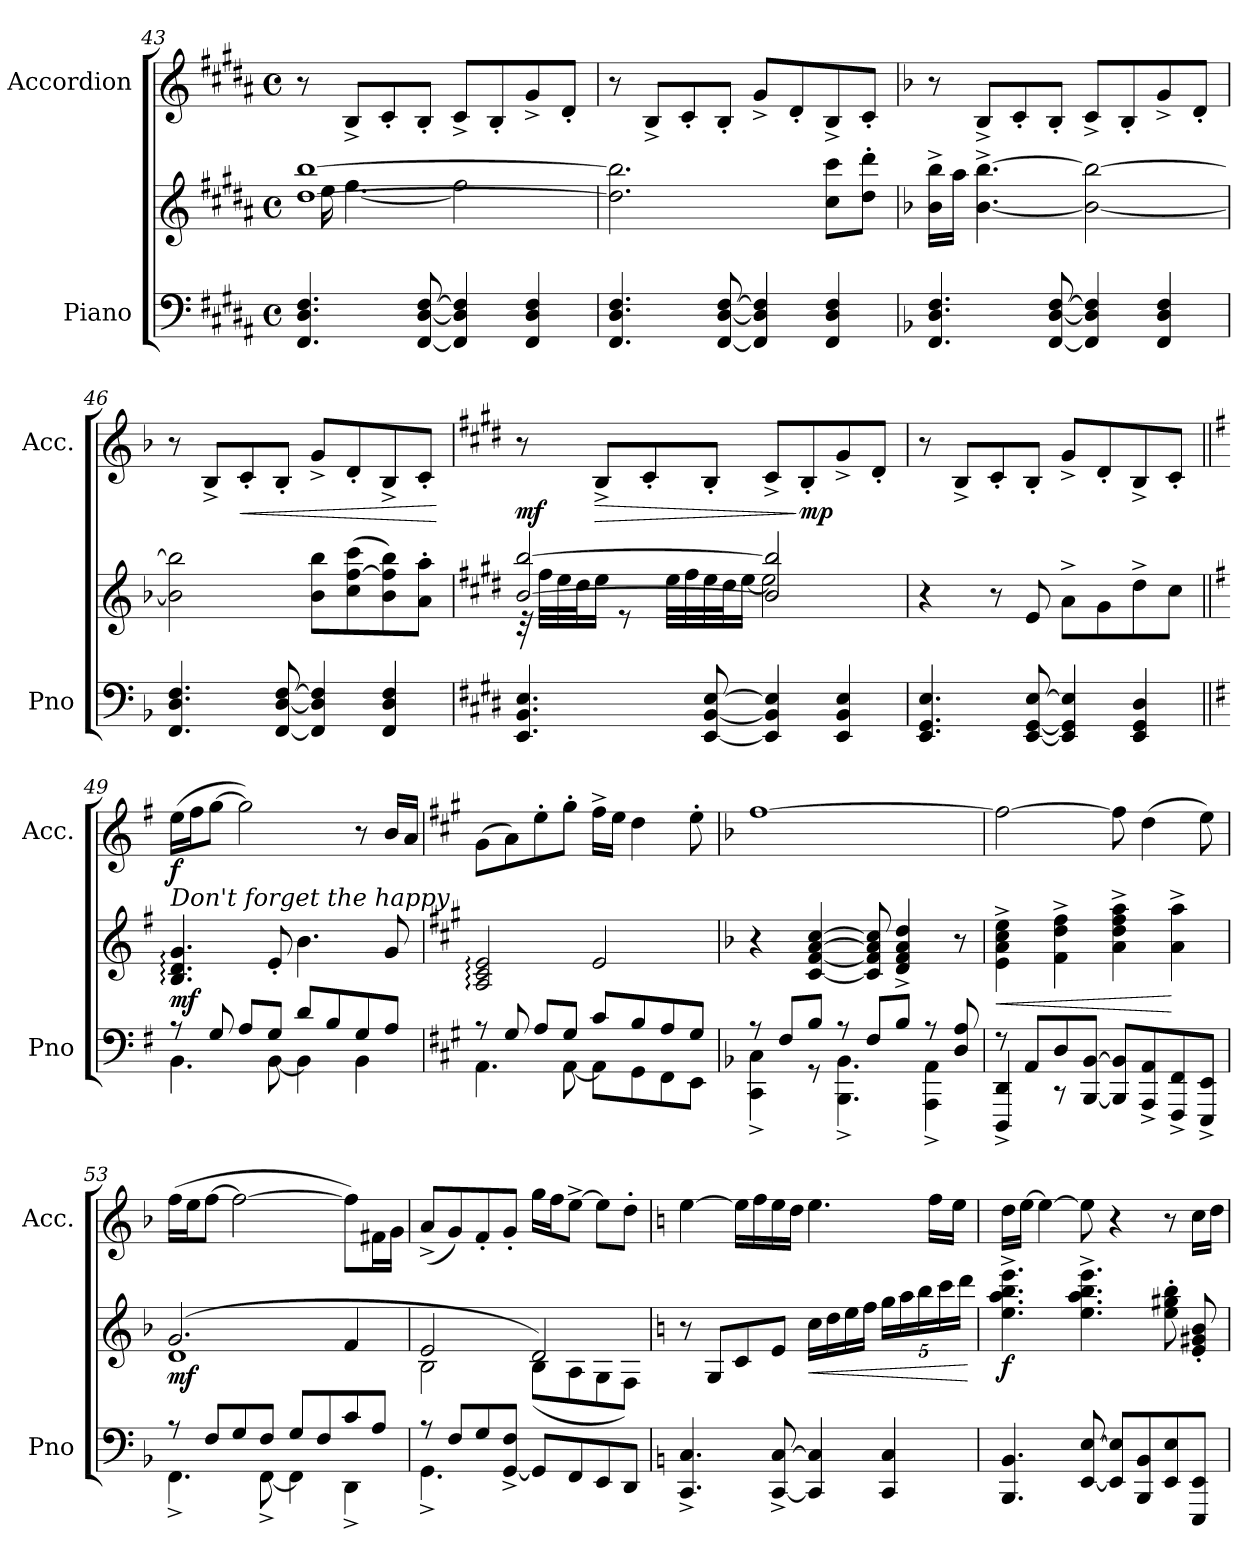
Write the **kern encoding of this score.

**kern	**kern	**dynam	**kern	**dynam
*part2	*part2	*part2	*part1	*part1
*staff3	*staff2	*staff2/3	*staff1	*staff1
*I"Piano	*	*	*I"Accordion	*
*I'Pno	*	*	*I'Acc.	*
*clefF4	*clefG2	*	*clefG2	*
*k[f#c#g#d#a#]	*k[f#c#g#d#a#]	*	*k[f#c#g#d#a#]	*
*M4/4	*M4/4	*	*M4/4	*
*met(c)	*met(c)	*	*met(c)	*
=43	=43	=43	=43	=43
*	*^	*	*	*
4.FF#/ 4.D#/ 4.F#/	[1dd# [1bb	16ryy	.	8r	.
.	.	16ee\	.	.	.
.	.	[4.ff#\	.	8B^/L	.
.	.	.	.	8c#'/	.
[8FF#/ [8D#/ [8F#/	.	.	.	8B'/J	.
4FF#/] 4D#/] 4F#/]	.	2ff#\]	.	8c#^/L	.
.	.	.	.	8B'/	.
4FF#/ 4D#/ 4F#/	.	.	.	8g#^/	.
.	.	.	.	8d#'/J	.
*	*v	*v	*	*	*
=44	=44	=44	=44	=44
4.FF#/ 4.D#/ 4.F#/	2.dd#\] 2.bb\]	.	8r	.
.	.	.	8B^/L	.
.	.	.	8c#'/	.
[8FF#/ [8D#/ [8F#/	.	.	8B'/J	.
4FF#/] 4D#/] 4F#/]	.	.	8g#^/L	.
.	.	.	8d#'/	.
4FF#/ 4D#/ 4F#/	8cc#\ 8ccc#\L	.	8B^/	.
.	8dd#\' 8ddd#\'J	.	8c#'/J	.
=45	=45	=45	=45	=45
*k[b-]	*k[b-]	*	*k[b-]	*
4.FF/ 4.D/ 4.F/	16b-\^ 16bb-\^LL	.	8r	.
.	16aa\JJ	.	.	.
.	[4.b-\^ [4.bb-\^	.	8B-^/L	.
.	.	.	8c'/	.
[8FF/ [8D/ [8F/	.	.	8B-'/J	.
4FF/] 4D/] 4F/]	2b-\_ 2bb-\_	.	8c^/L	.
.	.	.	8B-'/	.
4FF/ 4D/ 4F/	.	.	8g^/	.
.	.	.	8d'/J	.
!!LO:PB:g=z
=46	=46	=46	=46	=46
4.FF/ 4.D/ 4.F/	2b-\] 2bb-\]	.	8r	.
.	.	.	8B-^/L	.
!	!	!	!	!LO:HP:b
.	.	.	8c'/	<
[8FF/ [8D/ [8F/	.	.	8B-'/J	.
4FF/] 4D/] 4F/]	8b-\ 8bb-\L	.	8g^/L	.
.	(>8cc\ [8ff\ 8ccc\	.	8d'/	.
4FF/ 4D/ 4F/	8b-\ 8ff\] 8bb-\)	.	8B-^/	.
.	8a\' 8aa\'J	.	8c'/J	.
.	.	.	.	[
=47	=47	=47	=47	=47
*k[f#c#g#d#]	*k[f#c#g#d#]	*	*k[f#c#g#d#]	*
*	*^	*	*	*
!	!	!	!	!	!LO:DY:b
4.EE/ 4.BB/ 4.E/	[2b/ [2bb/	32r	.	8r	mf
.	.	32ff#\LLL	.	.	.
.	.	32ee\	.	.	.
.	.	32dd#\J	.	.	.
!	!	!	!	!	!LO:HP:b
.	.	16ee\JJ	.	8B^/L	>
.	.	8r	.	.	.
.	.	.	.	8c#'/	.
.	.	32ee\LLL	.	.	.
.	.	32ff#\	.	.	.
[8EE/ [8BB/ [8E/	.	32ee\	.	8B'/J	.
.	.	32dd#\J	.	.	.
.	.	[16ee\JJ	.	.	.
4EE/] 4BB/] 4E/]	2b/] 2bb/]	2ee\]	.	8c#^/L	.
!	!	!	!	!	!LO:DY:n=1:b
.	.	.	.	8B'/	] mp
4EE/ 4BB/ 4E/	.	.	.	8g#^/	.
.	.	.	.	8d#'/J	.
*	*v	*v	*	*	*
=48	=48	=48	=48	=48
4.EE/ 4.GG#/ 4.E/	4r	.	8r	.
.	.	.	8B^/L	.
.	8r	.	8c#'/	.
[8EE/ [8GG#/ [8E/	8e/	.	8B'/J	.
4EE/] 4GG#/] 4E/]	8a^\L	.	8g#^/L	.
.	8g#\	.	8d#'/	.
4EE/ 4GG#/ 4D#/	8dd#^\	.	8B^/	.
.	8cc#\J	.	8c#'/J	.
!!LO:LB:g=z
=49||	=49||	=49||	=49||	=49||
*k[f#]	*k[f#]	*	*k[f#]	*
*^	*	*	*	*
!	!	!	!	!LO:TX:b:i:t=Don't forget the happy	!
!	!	!	!LO:DY:b	!	!LO:DY:b
8r	4.BB\	4.B/: 4.d/: 4.g/:	mf	(>16ee\LL	f
.	.	.	.	16ff#\J	.
8G/	.	.	.	[8gg\J	.
8A/L	.	.	.	2gg\])	.
8G/J	[8BB\	8e'/	.	.	.
8d/L	4BB\]	4.b\	.	.	.
8B/	.	.	.	.	.
8G/	4BB\	.	.	8r	.
8A/J	.	8g/	.	16b/LL	.
.	.	.	.	16a/JJ	.
=50	=50	=50	=50	=50	=50
*k[f#c#g#]	*	*k[f#c#g#]	*	*k[f#c#g#]	*
8r	4.AA\	2A/: 2c#/: 2e/:	.	(>8g#\L	.
8G#/	.	.	.	8a\)	.
8A/L	.	.	.	8ee'\	.
8G#/J	[8AA\	.	.	8gg#'\J	.
8c#/L	8AA\L]	2e/	.	16ff#^\LL	.
.	.	.	.	16ee\JJ	.
8B/	8GG#\	.	.	4dd\	.
8A/	8FF#\	.	.	.	.
8G#/J	8EE\J	.	.	8ee'\	.
=51	=51	=51	=51	=51	=51
*k[b-]	*	*k[b-]	*	*k[b-]	*
8r	4CC\^ 4C\^	4r	.	[1ff	.
8F/L	.	.	.	.	.
8B-/J	8r	[4c/ [4f/ [4a/ [4cc/	.	.	.
8r	4.BBB-\^ 4.BB-\^	.	.	.	.
8F/L	.	8c/] 8f/] 8a/] 8cc/]	.	.	.
8B-/J	.	4d/^ 4f/^ 4a/^ 4dd/^	.	.	.
8r	4AAA\^ 4AA\^	.	.	.	.
8D/ 8A/	.	8r	.	.	.
=52	=52	=52	=52	=52	=52
!	!	!	!LO:HP:b	!	!
8r	4DDD/^ 4DD/^	4e\^ 4a\^ 4cc\^ 4ee\^	<	2ff\_	.
8AA/L	.	.	.	.	.
8D/	8r	4f\^ 4dd\^ 4ff\^	.	.	.
[8BBB-/ [8BB-/J	2ryy	.	.	.	.
8BBB-/] 8BB-/]L	.	4a\^ 4dd\^ 4ff\^ 4aa\^	.	8ff\]	.
8AAA/^ 8AA/^	.	.	.	(>4dd\	.
8FFF/^ 8FF/^	.	4a\^ 4aa\^	[	.	.
8EEE/^ 8EE/^J	8ryy	.	.	8ee\)	.
!!LO:LB:g=z
=53	=53	=53	=53	=53	=53
*	*	*^	*	*	*
!	!	!	!	!LO:DY:b	!	!
8r	4.FF^\	(>2.g/	1d	mf	(>16ff\LL	.
.	.	.	.	.	16ee\J	.
8F/L	.	.	.	.	[8ff\J	.
8G/	.	.	.	.	2ff\_	.
8F/J	[8FF^\	.	.	.	.	.
8G/L	4FF\]	.	.	.	.	.
8F/	.	.	.	.	.	.
8c/	4DD^\	4f/	.	.	8ff\L])	.
8A/J	.	.	.	.	16f#X\L	.
.	.	.	.	.	16g\JJ	.
=54	=54	=54	=54	=54	=54	=54
8r	4.GG^\	2e/	2B-\	.	(<8a^/L	.
8F/L	.	.	.	.	8g/)	.
8G/	.	.	.	.	8f'/	.
[8GG/^ 8F/^J	2ryy	.	.	.	8g'/J	.
8GG/L]	.	2d/)	(>8B-\L	.	16gg\LL	.
.	.	.	.	.	16ff\J	.
8FF/	.	.	8A\	.	[8ee^\J	.
8EE/	.	.	8G\	.	8ee\L]	.
8DD/J	8ryy	.	8F\J)	.	8dd'\J	.
*v	*v	*	*	*	*	*
*	*v	*v	*	*	*
=55	=55	=55	=55	=55
*k[]	*k[]	*	*k[]	*
4.CC/^ 4.C/^	8r	.	[4ee\	.
.	8G/L	.	.	.
.	8c/	.	16ee\LL]	.
.	.	.	16ff\	.
[8CC/^ [8C/^	8e/J	.	16ee\	.
.	.	.	16dd\JJ	.
!	!	!LO:HP:b	!	!
4CC/] 4C/]	16cc\LL	<	4.ee\	.
.	16dd\	.	.	.
.	16ee\	.	.	.
.	16ff\JJ	.	.	.
*	*Xbrackettup	*	*	*
4CC/ 4C/	20gg\LL	.	.	.
.	20aa\	.	.	.
.	20bb\	.	.	.
.	.	.	16ff\LL	.
.	20ccc\	.	.	.
.	.	.	16ee\JJ	.
.	20ddd\JJ	.	.	.
.	.	[	.	.
!!LO:LB:g=z
=56	=56	=56	=56	=56
!	!	!LO:DY:b	!	!
4.BBB/ 4.BB/	4.ee\^ 4.aa\^ 4.bb\^ 4.eee\^	f	16dd\LL	.
.	.	.	[16ee\JJ	.
.	.	.	4ee\_	.
[8EE/ [8E/	4.ee\^ 4.aa\^ 4.bb\^ 4.eee\^	.	8ee\]	.
8EE/] 8E/]L	.	.	4r	.
8BBB/ 8BB/	.	.	.	.
8EE/ 8E/	8ee\' 8gg#X\' 8bb\'	.	8r	.
8EEE/ 8EE/J	8e/' 8g#X/' 8b/'	.	16cc\LL	.
.	.	.	16dd\JJ	.
=	=	=	=	=
*-	*-	*-	*-	*-
